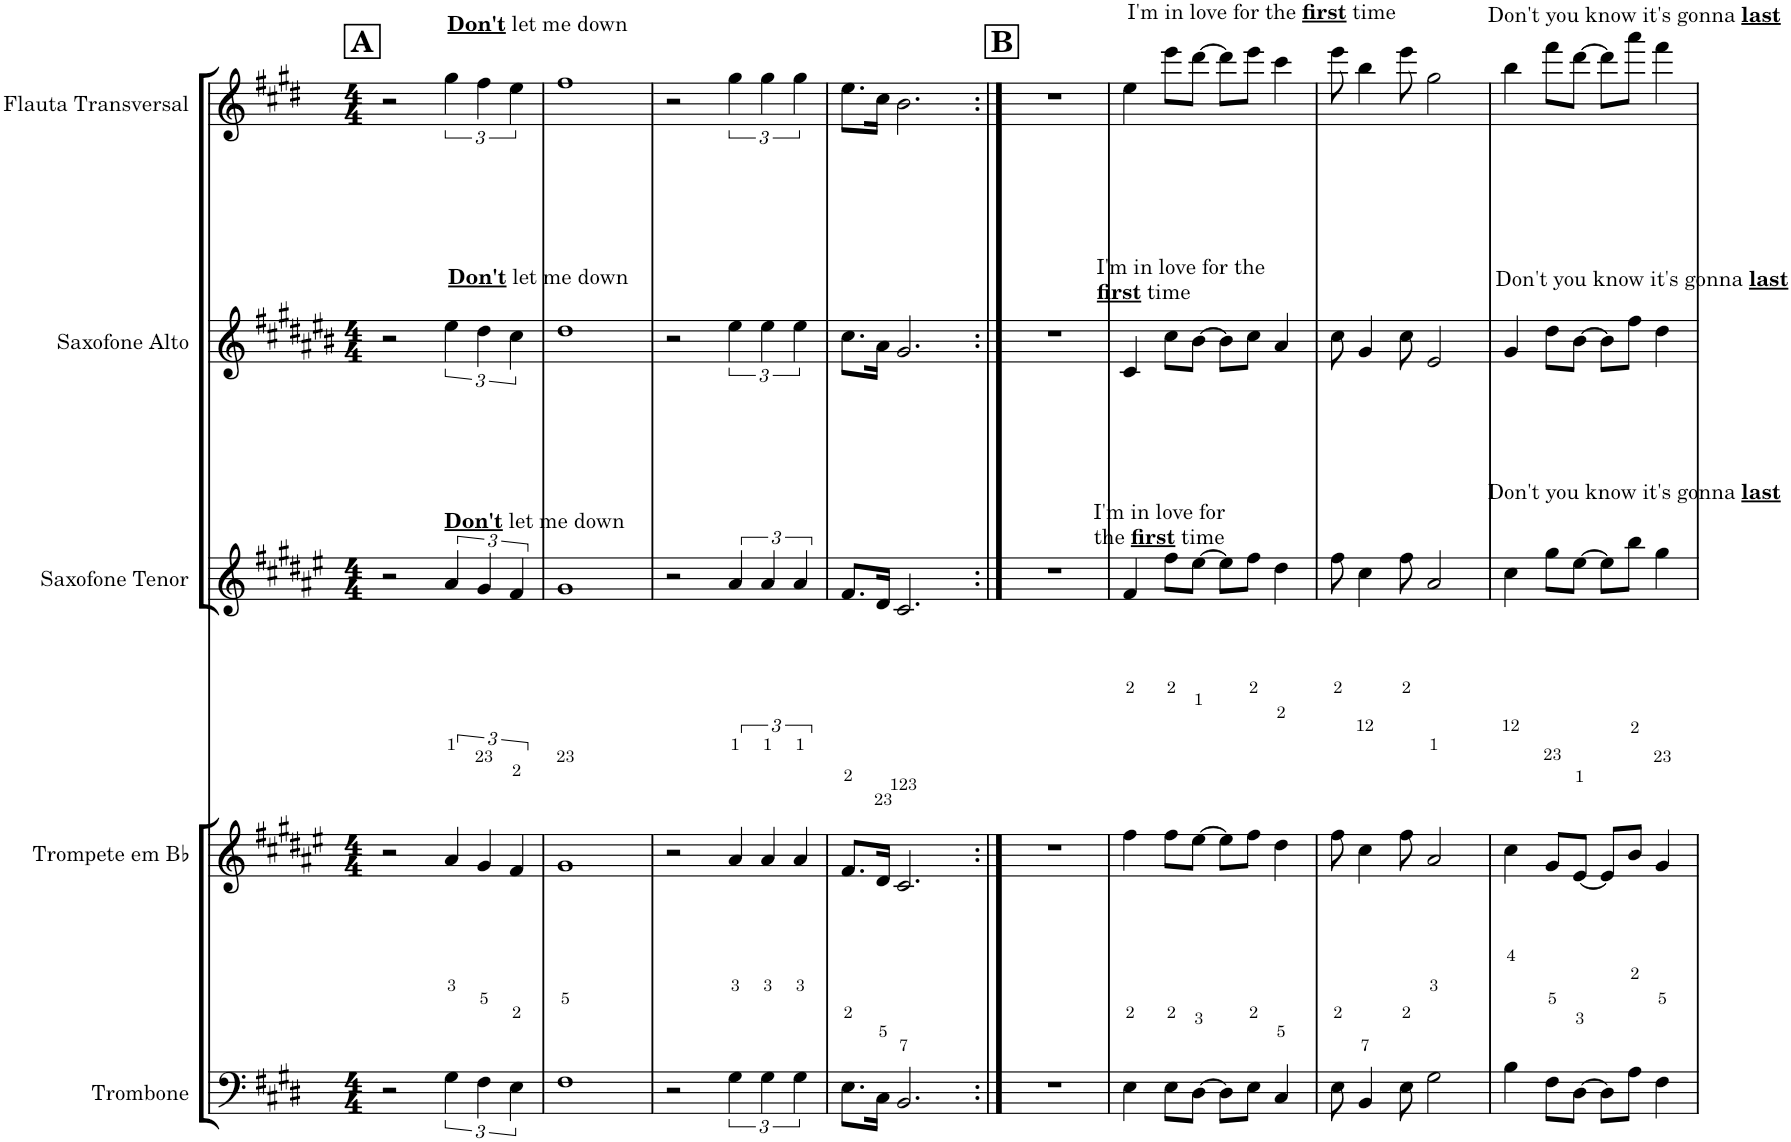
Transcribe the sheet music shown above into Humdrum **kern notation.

**kern	**kern	**kern	**kern	**kern
*part5	*part4	*part3	*part2	*part1
*staff5	*staff4	*staff3	*staff2	*staff1
*I"Trombone	*I"Trompete em Bb	*I"Saxofone Tenor	*I"Saxofone Alto	*I"Flauta Transversal
*I'Tbn.	*I'Tpt. em Bb	*I'Sax. Tn.	*	*I'Fl.
*clefF4	*clefG2	*clefG2	*clefG2	*clefG2
*	*Trd1c2	*Trd8c14	*Trd5c9	*
*k[f#c#g#d#]	*k[f#c#g#d#a#e#]	*k[f#c#g#d#a#e#]	*k[f#c#g#d#a#e#b#]	*k[f#c#g#d#]
*M4/4	*M4/4	*M4/4	*M4/4	*M4/4
!!LO:REH:place=s1:a:B:cj:fs=14:t=A
=1	=1	=1	=1	=1
2r	2r	2r	2r	2r
!	!	!	!	!LO:TX:a:B:t=Don't
!	!	!	!	!LO:TX:a:t=let me down
!	!	!	!LO:TX:a:B:t=Don't	!
!	!	!	!LO:TX:a:t=let me down	!
!	!	!LO:TX:a:B:t=Don't	!	!
!	!	!LO:TX:a:t=let me down	!	!
6G#\	6a#/	6a#/	6ee#\	6gg#\
6F#\	6g#/	6g#/	6dd#\	6ff#\
6E\	6f#/	6f#/	6cc#\	6ee\
=2	=2	=2	=2	=2
1F#	1g#	1g#	1dd#	1ff#
=3	=3	=3	=3	=3
2r	2r	2r	2r	2r
6G#\	6a#/	6a#/	6ee#\	6gg#\
6G#\	6a#/	6a#/	6ee#\	6gg#\
6G#\	6a#/	6a#/	6ee#\	6gg#\
=4	=4	=4	=4	=4
8.E\L	8.f#/L	8.f#/L	8.cc#\L	8.ee\L
16C#\Jk	16d#/Jk	16d#/Jk	16a#\Jk	16cc#\Jk
2.BB/	2.c#/	2.c#/	2.g#/	2.b\
!!LO:REH:place=s1:a:B:cj:fs=14:t=B
=5:|!	=5:|!	=5:|!	=5:|!	=5:|!
1r	1r	1r	1r	1r
=6	=6	=6	=6	=6
!	!	!	!	!LO:TX:a:t=I'm in love for the
!	!	!	!	!LO:TX:a:B:t=first
!	!	!	!	!LO:TX:a:t=time
!	!	!	!LO:TX:a:t=I'm in love for the	!
!	!	!	!LO:TX:a:B:t=first	!
!	!	!	!LO:TX:a:t=time	!
!	!	!LO:TX:a:t=I'm in love for	!	!
!	!	!LO:TX:a:t=the	!	!
!	!	!LO:TX:a:B:t=first	!	!
!	!	!LO:TX:a:t=time	!	!
4E\	4ff#\	4f#/	4c#/	4ee\
8E\L	8ff#\L	8ff#\L	8cc#\L	8eee\L
[8D#\J	[8ee#\J	[8ee#\J	[8b#\J	[8ddd#\J
8D#\L]	8ee#\L]	8ee#\L]	8b#\L]	8ddd#\L]
8E\J	8ff#\J	8ff#\J	8cc#\J	8eee\J
4C#/	4dd#\	4dd#\	4a#/	4ccc#\
=7	=7	=7	=7	=7
8E\	8ff#\	8ff#\	8cc#\	8eee\
4BB/	4cc#\	4cc#\	4g#/	4bb\
8E\	8ff#\	8ff#\	8cc#\	8eee\
2G#\	2a#/	2a#/	2e#/	2gg#\
=8	=8	=8	=8	=8
!	!	!	!	!LO:TX:a:t=Don't you know it's gonna
!	!	!	!	!LO:TX:a:B:t=last
!	!	!	!LO:TX:a:t=Don't you know it's gonna	!
!	!	!	!LO:TX:a:B:t=last	!
!	!	!LO:TX:a:t=Don't you know it's gonna	!	!
!	!	!LO:TX:a:B:t=last	!	!
4B\	4cc#\	4cc#\	4g#/	4bb\
8F#\L	8g#/L	8gg#\L	8dd#\L	8fff#\L
[8D#\J	[8e#/J	[8ee#\J	[8b#\J	[8ddd#\J
8D#\L]	8e#/L]	8ee#\L]	8b#\L]	8ddd#\L]
8A\J	8b/J	8bb\J	8ff#\J	8aaa\J
4F#\	4g#/	4gg#\	4dd#\	4fff#\
=	=	=	=	=
*-	*-	*-	*-	*-
